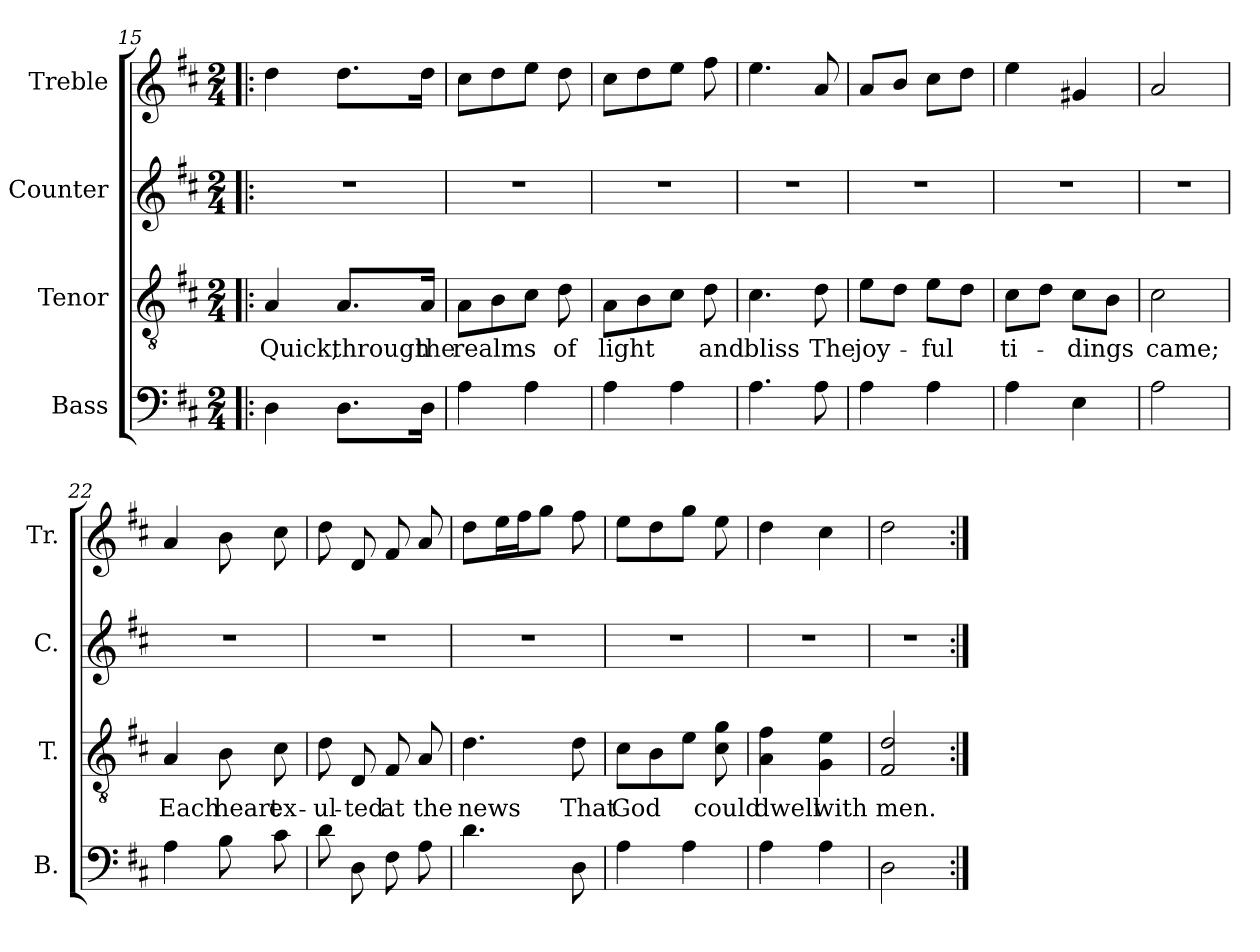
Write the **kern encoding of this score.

**kern	**kern	**text	**kern	**kern
*part4	*part3	*part3	*part2	*part1
*staff4	*staff3	*staff3	*staff2	*staff1
*I"Bass	*I"Tenor	*	*I"Counter	*I"Treble
*I'B.	*I'T.	*	*I'C.	*I'Tr.
*clefF4	*clefGv2	*	*clefG2	*clefG2
*k[f#c#]	*k[f#c#]	*	*k[f#c#]	*k[f#c#]
*M2/4	*M2/4	*	*M2/4	*M2/4
=15!|:	=15!|:	=15!|:	=15!|:	=15!|:
4D\	4A/	Quick,	2r	4dd\
8.D\L	8.A/L	through	.	8.dd\L
16D\Jk	16A/Jk	the	.	16dd\Jk
=16	=16	=16	=16	=16
4A\	8A\L	realms	2r	8cc#\L
.	8B\	.	.	8dd\
4A\	8c#\J	.	.	8ee\J
.	8d\	of	.	8dd\
=17	=17	=17	=17	=17
4A\	8A\L	light	2r	8cc#\L
.	8B\	.	.	8dd\
4A\	8c#\J	.	.	8ee\J
.	8d\	and	.	8ff#\
=18	=18	=18	=18	=18
4.A\	4.c#\	bliss	2r	4.ee\
8A\	8d\	The	.	8a/
=19	=19	=19	=19	=19
4A\	8e\L	joy-	2r	8a/L
.	8d\J	.	.	8b/J
4A\	8e\L	-ful	.	8cc#\L
.	8d\J	.	.	8dd\J
=20	=20	=20	=20	=20
4A\	8c#\L	ti-	2r	4ee\
.	8d\J	.	.	.
4E\	8c#\L	-dings	.	4g#X/
.	8B\J	.	.	.
=21	=21	=21	=21	=21
2A\	2c#\	came;	2r	2a/
!!LO:LB:g=z
=22	=22	=22	=22	=22
4A\	4A/	Each	2r	4a/
8B\	8B\	heart	.	8b\
8c#\	8c#\	ex-	.	8cc#\
=23	=23	=23	=23	=23
8d\	8d\	-ul-	2r	8dd\
8D\	8D/	-ted	.	8d/
8F#\	8F#/	at	.	8f#/
8A\	8A/	the	.	8a/
=24	=24	=24	=24	=24
4.d\	4.d\	news	2r	8dd\L
.	.	.	.	16ee\L
.	.	.	.	16ff#\J
.	.	.	.	8gg\J
8D\	8d\	That	.	8ff#\
=25	=25	=25	=25	=25
4A\	8c#\L	God	2r	8ee\L
.	8B\	.	.	8dd\
4A\	8e\J	.	.	8gg\J
.	8c#\ 8g\	could	.	8ee\
=26	=26	=26	=26	=26
4A\	4A\ 4f#\	dwell	2r	4dd\
4A\	4G\ 4e\	with	.	4cc#\
=27	=27	=27	=27	=27
2D\	2F#/ 2d/	men.	2r	2dd\
=:|!	=:|!	=:|!	=:|!	=:|!
*-	*-	*-	*-	*-
